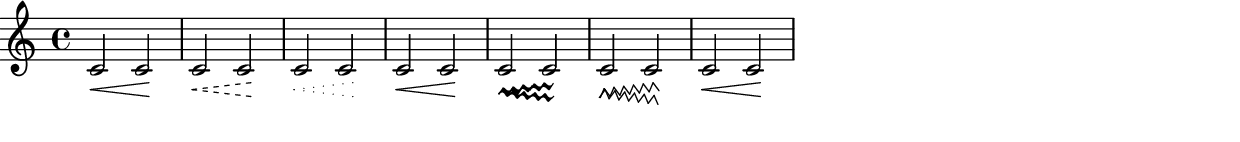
%% Generated by lilypond-book
%% Options: [exampleindent=10.16\mm,indent=0\mm,line-width=160\mm,paper-height=845.047\pt,paper-width=597.508\pt,papersize='(cons (* 597.508 pt) (* 845.047 pt))]
\include "lilypond-book-preamble.ly"


% ****************************************************************
% Start cut-&-pastable-section
% ****************************************************************

#(ly:set-option 'eps-box-padding 3.000000)



\paper {
  #(set-paper-size '(cons (* 597.508 pt) (* 845.047 pt)))
  indent = 0\mm
  line-width = 160\mm
  % offset the left padding, also add 1mm as lilypond creates cropped
  % images with a little space on the right
  line-width = #(- line-width (* mm  3.000000) (* mm 1))
}

\layout {
  
}




% ****************************************************************
% ly snippet:
% ****************************************************************
\sourcefilename "snippets/hairpins-with-different-line-styles.ly"
\sourcefileline 0
%% DO NOT EDIT this file manually; it was automatically
%% generated from the LilyPond Snippet Repository
%% (http://lsr.di.unimi.it).
%%
%% Make any changes in the LSR itself, or in
%% `Documentation/snippets/new/`, then run
%% `scripts/auxiliar/makelsr.pl`.
%%
%% This file is in the public domain.

\version "2.24.0"

\header {
%% Translation of GIT committish: a8a85e19654e46d725563e6deba44083ef137a2c
  texidocja = "
ヘアピンには @code{line-interface} のスタイルを用いることができます:
dashed-line, dotted-line, line, trill, zigzag です。
"
  doctitleja = "異なるライン スタイルのヘアピン"

%% Translation of GIT committish: 41a008e75e2fe29536406cdf0d71c32a4606f2b8
  texidocfr = "
Les lignes d'un soufflet peuvent adopter tous les styles permis par la
@code{line-interface} : discontinu, pointillé, continu, ondulé ou en
zigzag.
"

  doctitlefr = "Stylisation des lignes de soufflet"

%% Translation of GIT committish: b35da384a3367d8ee49a28f697c0ae8fb88b2e1e
  texidoces = "
Los reguladores pueden imprimirse en uno cualquiera de los estilos de
@code{line-interface}: discontinuo, punteado, línea, trino o zig-zag.

"
  doctitlees = "Reguladores con distintos estilos de línea"

%% Translation of GIT committish: 8ffecf6be17c6ec2ff87cf31873121a8cce29b09
  texidocca = "
Els reguladors poden imprimir-se en qualsevol dels estils de
@code{line-interface}: discontinu, puntejat, línia, tri o zig-zag.

"
  doctitleca = "Reguladors amb diferents estils de línia"

  lsrtags = "expressive-marks, tweaks-and-overrides"

  texidoc = "
Hairpins can take any style from @code{line-interface} - dashed-line,
dotted-line, line, trill or zigzag.
"

  doctitle = "Hairpins with different line styles"
} % begin verbatim


\relative c' {
  c2\< c\!
  \override Hairpin.style = #'dashed-line
  c2\< c\!
  \override Hairpin.style = #'dotted-line
  c2\< c\!
  \override Hairpin.style = #'line
  c2\< c\!
  \override Hairpin.style = #'trill
  c2\< c\!
  \override Hairpin.style = #'zigzag
  c2\< c\!
  \revert Hairpin.style
  c2\< c\!
}



% ****************************************************************
% end ly snippet
% ****************************************************************
